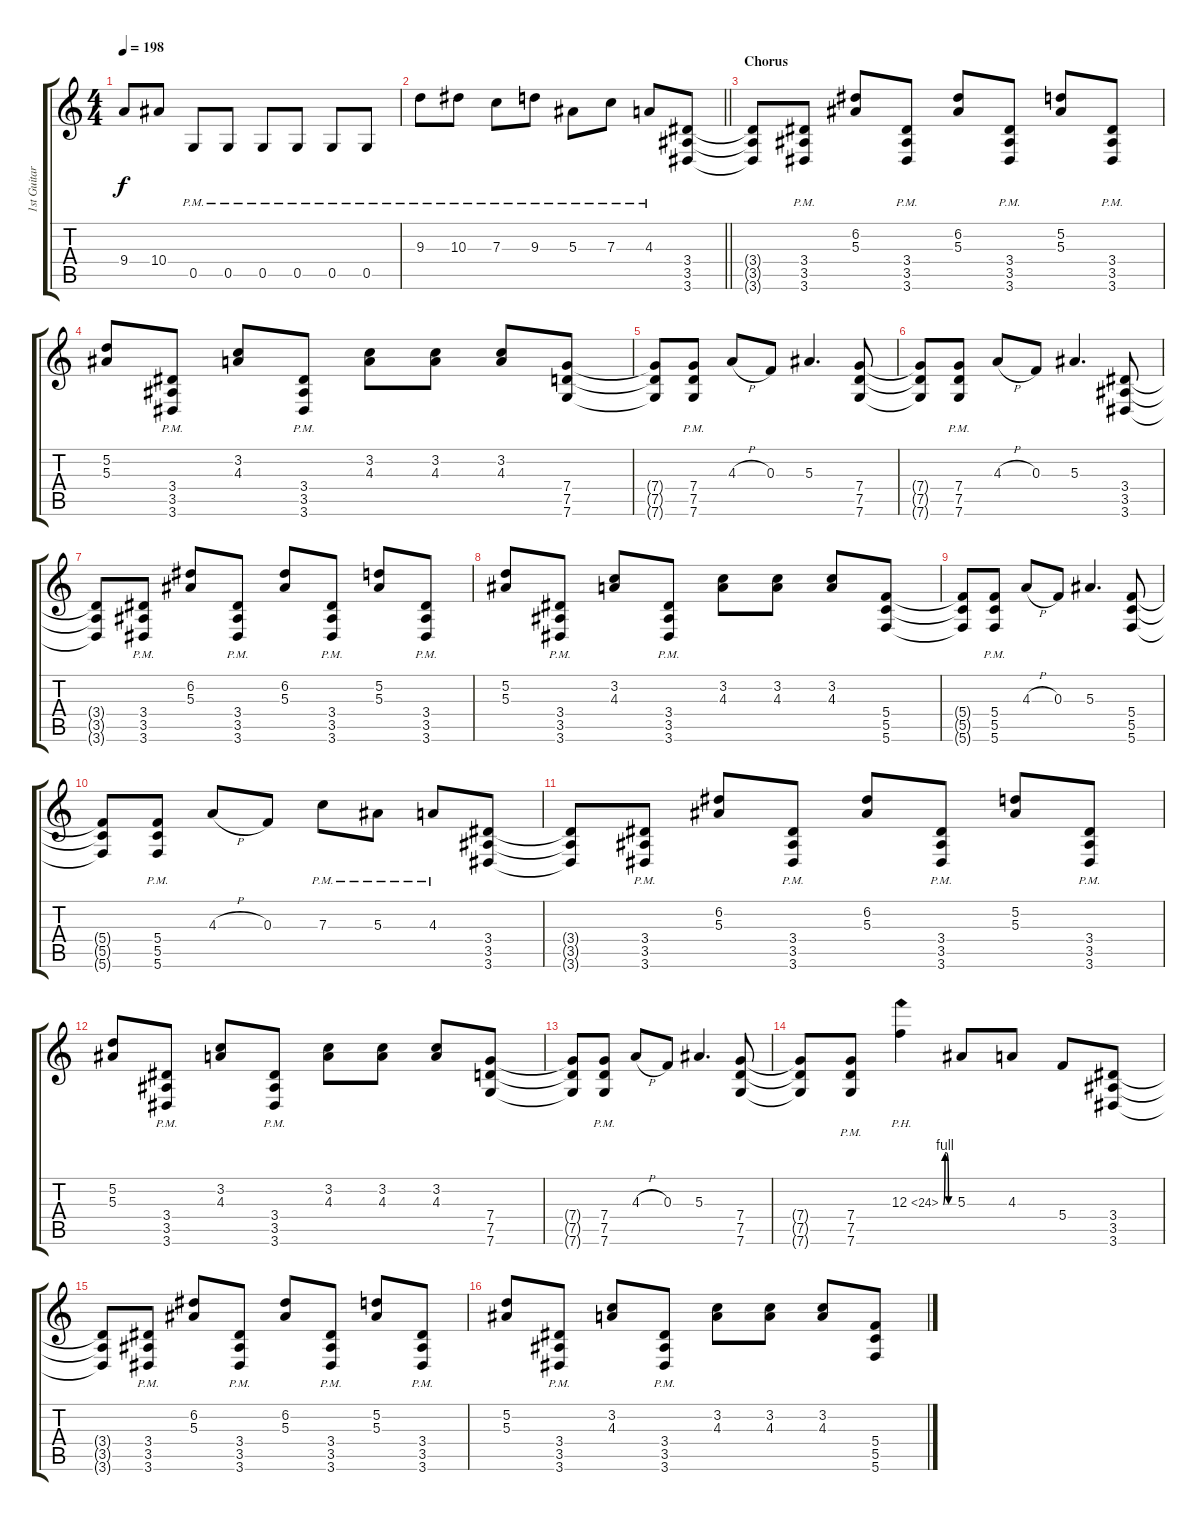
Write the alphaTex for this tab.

\track ("1st Guitar" "1st Guitar") {instrument overdrivenguitar}
\staff {score tabs}
\tuning (D4 A3 F3 C3 G2 C2) {hide}
\ts (4 4)
\tempo 198
\clef g2
\ks c
9.4{t}.8{dy f} 10.4.8 0.5{pm}.8 0.5{pm}.8 0.5{pm}.8 0.5{pm}.8 0.5{pm}.8 0.5{pm}.8 |
\barLineRight lightlight
9.3{pm}.8 10.3{pm}.8 7.3{pm}.8 9.3{pm}.8 5.3{pm}.8 7.3{pm}.8 4.3{pm}.8 (3.4 3.5 3.6).8 |
\section ("" "Chorus")
(3.4{t} 3.5{t} 3.6{t}).8 (3.4{pm} 3.5{pm} 3.6{pm}).8 (6.2 5.3).8 (3.4{pm} 3.5{pm} 3.6{pm}).8 (6.2 5.3).8 (3.4{pm} 3.5{pm} 3.6{pm}).8 (5.2 5.3).8 (3.4{pm} 3.5{pm} 3.6{pm}).8 |
(5.2 5.3).8 (3.4{pm} 3.5{pm} 3.6{pm}).8 (3.2 4.3).8 (3.4{pm} 3.5{pm} 3.6{pm}).8 (3.2 4.3).8 (3.2 4.3).8 (3.2 4.3).8 (7.4 7.5 7.6).8 |
(7.4{t} 7.5{t} 7.6{t}).8 (7.4{pm} 7.5{pm} 7.6{pm}).8 4.3{h}.8 0.3.8 5.3.4{d} (7.4 7.5 7.6).8 |
(7.4{t} 7.5{t} 7.6{t}).8 (7.4{pm} 7.5{pm} 7.6{pm}).8 4.3{h}.8 0.3.8 5.3.4{d} (3.4 3.5 3.6).8 |
(3.4{t} 3.5{t} 3.6{t}).8 (3.4{pm} 3.5{pm} 3.6{pm}).8 (6.2 5.3).8 (3.4{pm} 3.5{pm} 3.6{pm}).8 (6.2 5.3).8 (3.4{pm} 3.5{pm} 3.6{pm}).8 (5.2 5.3).8 (3.4{pm} 3.5{pm} 3.6{pm}).8 |
(5.2 5.3).8 (3.4{pm} 3.5{pm} 3.6{pm}).8 (3.2 4.3).8 (3.4{pm} 3.5{pm} 3.6{pm}).8 (3.2 4.3).8 (3.2 4.3).8 (3.2 4.3).8 (5.4 5.5 5.6).8 |
(5.4{t} 5.5{t} 5.6{t}).8 (5.4{pm} 5.5{pm} 5.6{pm}).8 4.3{h}.8 0.3.8 5.3.4{d} (5.4 5.5 5.6).8 |
(5.4{t} 5.5{t} 5.6{t}).8 (5.4{pm} 5.5{pm} 5.6{pm}).8 4.3{h}.8 0.3.8 7.3{pm}.8 5.3{pm}.8 4.3{pm}.8 (3.4 3.5 3.6).8 |
(3.4{t} 3.5{t} 3.6{t}).8 (3.4{pm} 3.5{pm} 3.6{pm}).8 (6.2 5.3).8 (3.4{pm} 3.5{pm} 3.6{pm}).8 (6.2 5.3).8 (3.4{pm} 3.5{pm} 3.6{pm}).8 (5.2 5.3).8 (3.4{pm} 3.5{pm} 3.6{pm}).8 |
(5.2 5.3).8 (3.4{pm} 3.5{pm} 3.6{pm}).8 (3.2 4.3).8 (3.4{pm} 3.5{pm} 3.6{pm}).8 (3.2 4.3).8 (3.2 4.3).8 (3.2 4.3).8 (7.4 7.5 7.6).8 |
(7.4{t} 7.5{t} 7.6{t}).8 (7.4{pm} 7.5{pm} 7.6{pm}).8 4.3{h}.8 0.3.8 5.3.4{d} (7.4 7.5 7.6).8 |
(7.4{t} 7.5{t} 7.6{t}).8 (7.4{pm} 7.5{pm} 7.6{pm}).8 12.3{be (custom 0 0 10 4 20 4 30 0 60 0) ph 12}.4 5.3.8 4.3.8 5.4.8 (3.4 3.5 3.6).8 |
(3.4{t} 3.5{t} 3.6{t}).8 (3.4{pm} 3.5{pm} 3.6{pm}).8 (6.2 5.3).8 (3.4{pm} 3.5{pm} 3.6{pm}).8 (6.2 5.3).8 (3.4{pm} 3.5{pm} 3.6{pm}).8 (5.2 5.3).8 (3.4{pm} 3.5{pm} 3.6{pm}).8 |
(5.2 5.3).8 (3.4{pm} 3.5{pm} 3.6{pm}).8 (3.2 4.3).8 (3.4{pm} 3.5{pm} 3.6{pm}).8 (3.2 4.3).8 (3.2 4.3).8 (3.2 4.3).8 (5.4 5.5 5.6).8
